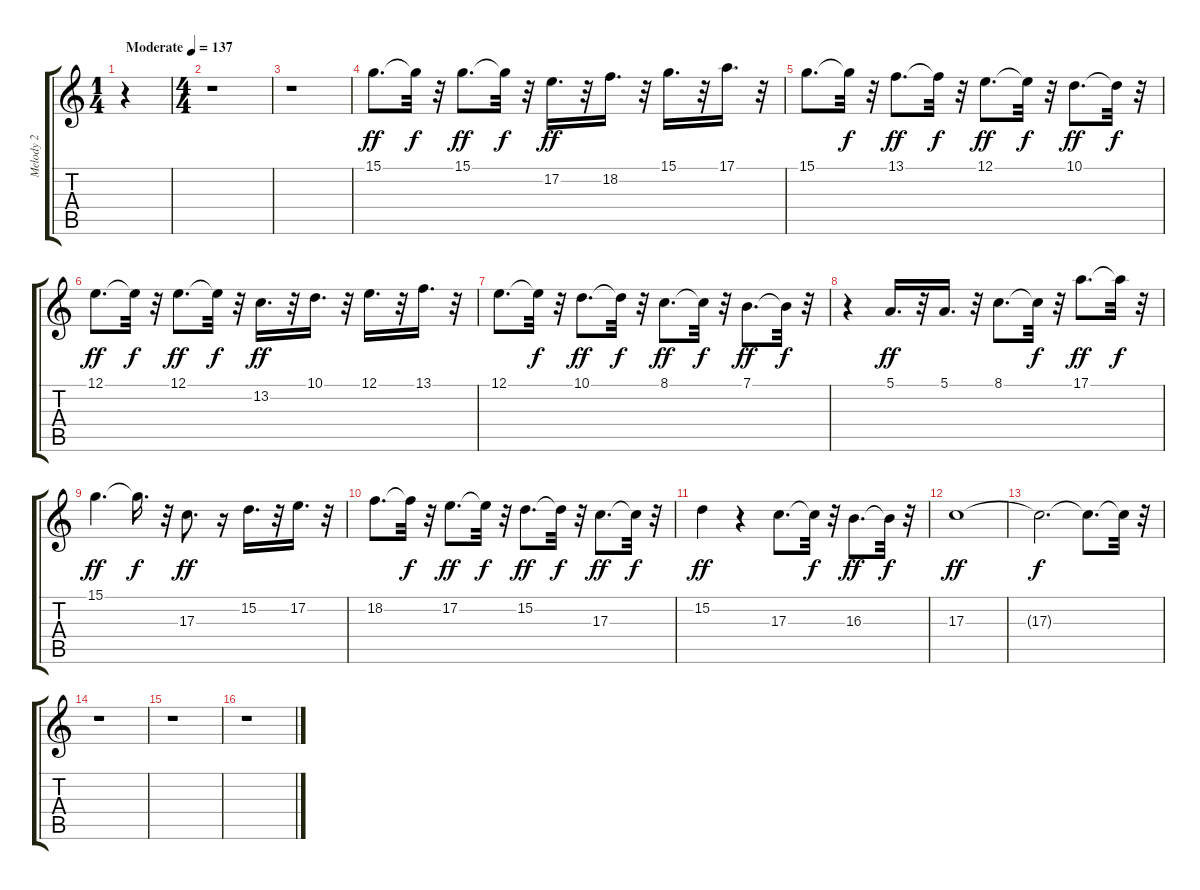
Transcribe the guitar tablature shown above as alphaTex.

\track ("Melody 2" "Melody 2") {instrument piccolo}
\staff {score tabs}
\tuning (E4 B3 G3 D3 A2 E2) {hide}
\ts (1 4)
\tempo (137 "Moderate")
\clef g2
\ks c
r.4{dy ff instrument piccolo} |
\ts (4 4)
r.1 |
r.1 |
15.1.8{d} 15.1{t}.32{dy f} r.32 15.1.8{d dy ff} 15.1{t}.32{dy f} r.32 17.2.16{d dy ff} r.32 18.2.16{d} r.32 15.1.16{d} r.32 17.1.16{d} r.32 |
15.1.8{d} 15.1{t}.32{dy f} r.32 13.1.8{d dy ff} 13.1{t}.32{dy f} r.32 12.1.8{d dy ff} 12.1{t}.32{dy f} r.32 10.1.8{d dy ff} 10.1{t}.32{dy f} r.32 |
12.1.8{d dy ff} 12.1{t}.32{dy f} r.32 12.1.8{d dy ff} 12.1{t}.32{dy f} r.32 13.2.16{d dy ff} r.32 10.1.16{d} r.32 12.1.16{d} r.32 13.1.16{d} r.32 |
12.1.8{d} 12.1{t}.32{dy f} r.32 10.1.8{d dy ff} 10.1{t}.32{dy f} r.32 8.1.8{d dy ff} 8.1{t}.32{dy f} r.32 7.1.8{d dy ff} 7.1{t}.32{dy f} r.32 |
r.4 5.1.16{d dy ff} r.32 5.1.16{d} r.32 8.1.8{d} 8.1{t}.32{dy f} r.32 17.1.8{d dy ff} 17.1{t}.32{dy f} r.32 |
15.1.4{d dy ff} 15.1{t}.16{d dy f} r.32 17.3.8{d dy ff} r.16 15.2.16{d} r.32 17.2.16{d} r.32 |
18.2.8{d} 18.2{t}.32{dy f} r.32 17.2.8{d dy ff} 17.2{t}.32{dy f} r.32 15.2.8{d dy ff} 15.2{t}.32{dy f} r.32 17.3.8{d dy ff} 17.3{t}.32{dy f} r.32 |
15.2.4{dy ff} r.4 17.3.8{d} 17.3{t}.32{dy f} r.32 16.3.8{d dy ff} 16.3{t}.32{dy f} r.32 |
17.3.1{dy ff} |
17.3{t}.2{d dy f} 17.3{t}.8{d} 17.3{t}.32 r.32 |
r.1 |
r.1 |
r.1
